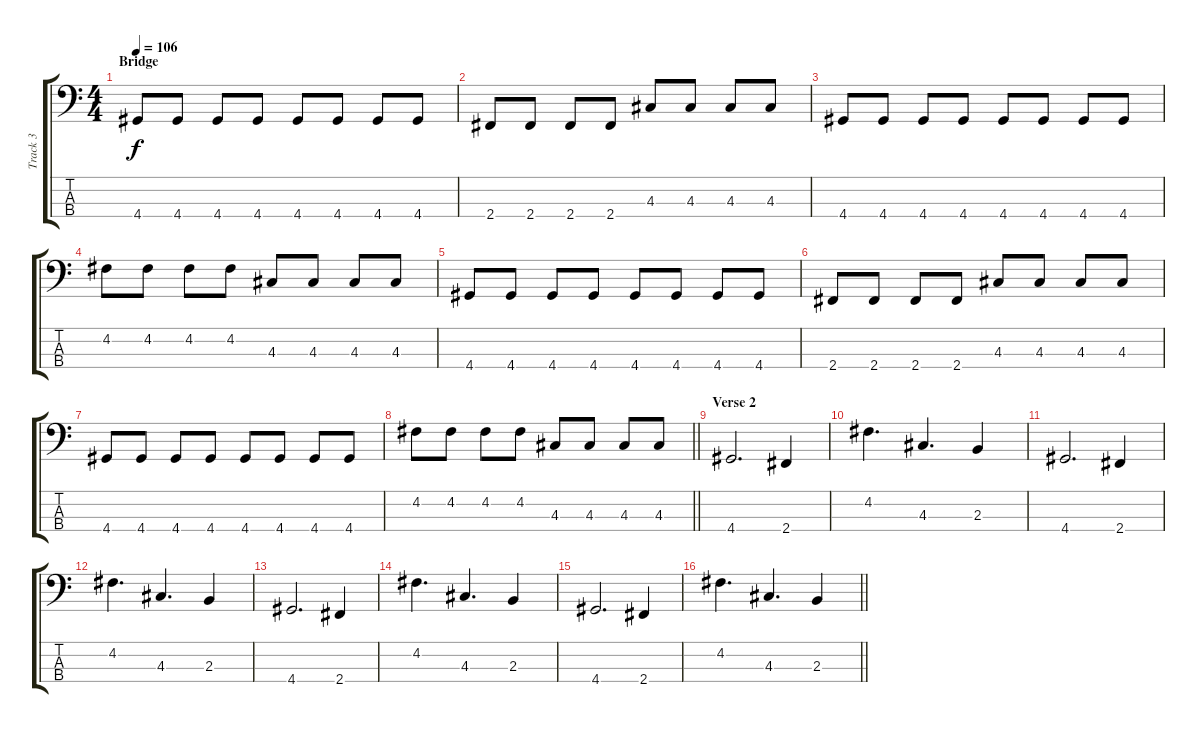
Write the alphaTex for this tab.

\track ("Track 3" "Track 3") {instrument electricbasspick}
\staff {score tabs}
\tuning (G2 D2 A1 E1) {hide}
\ts (4 4)
\section ("" "Bridge ")
\tempo 106
\clef f4
\ks c
4.4.8{dy f} 4.4.8 4.4.8 4.4.8 4.4.8 4.4.8 4.4.8 4.4.8 |
2.4.8 2.4.8 2.4.8 2.4.8 4.3.8 4.3.8 4.3.8 4.3.8 |
4.4.8 4.4.8 4.4.8 4.4.8 4.4.8 4.4.8 4.4.8 4.4.8 |
4.2.8 4.2.8 4.2.8 4.2.8 4.3.8 4.3.8 4.3.8 4.3.8 |
4.4.8 4.4.8 4.4.8 4.4.8 4.4.8 4.4.8 4.4.8 4.4.8 |
2.4.8 2.4.8 2.4.8 2.4.8 4.3.8 4.3.8 4.3.8 4.3.8 |
4.4.8 4.4.8 4.4.8 4.4.8 4.4.8 4.4.8 4.4.8 4.4.8 |
\barLineRight lightlight
4.2.8 4.2.8 4.2.8 4.2.8 4.3.8 4.3.8 4.3.8 4.3.8 |
\section ("" "Verse 2")
4.4.2{d} 2.4.4 |
4.2.4{d} 4.3.4{d} 2.3.4 |
4.4.2{d} 2.4.4 |
4.2.4{d} 4.3.4{d} 2.3.4 |
4.4.2{d} 2.4.4 |
4.2.4{d} 4.3.4{d} 2.3.4 |
4.4.2{d} 2.4.4 |
\barLineRight lightlight
4.2.4{d} 4.3.4{d} 2.3.4
